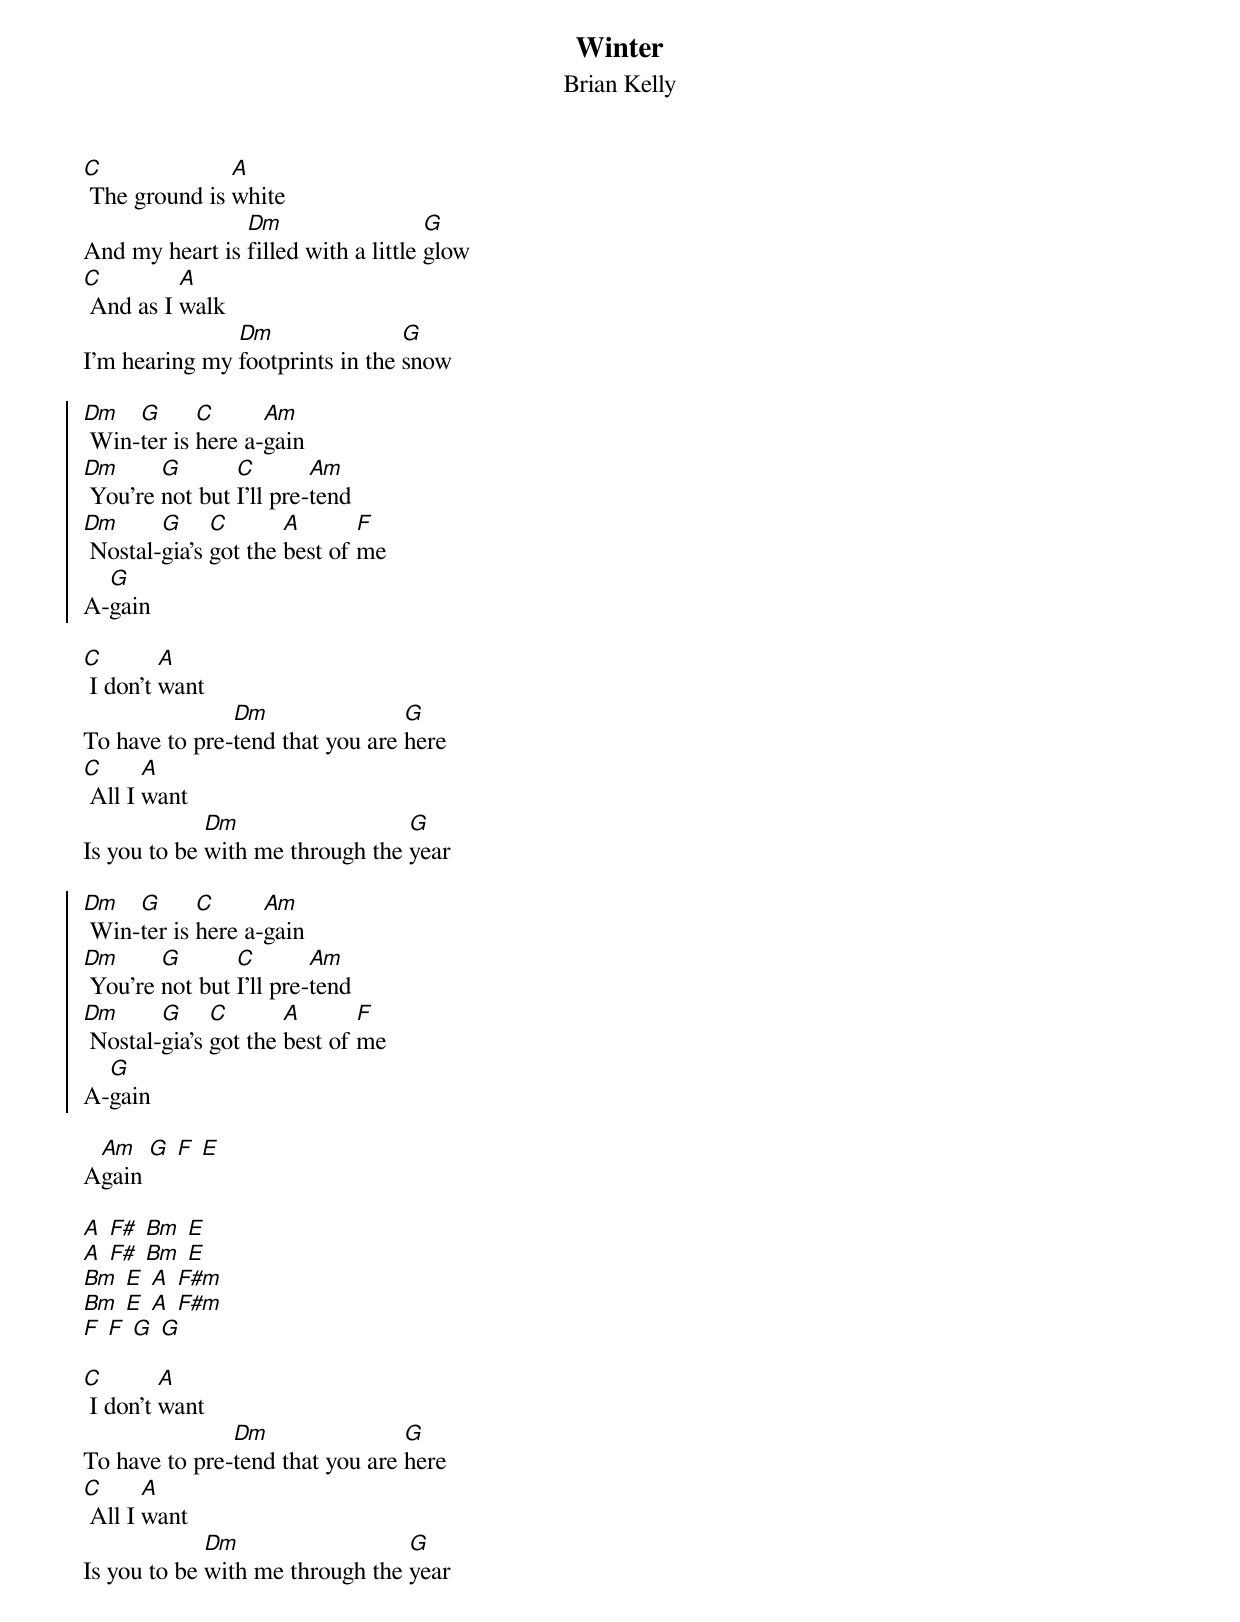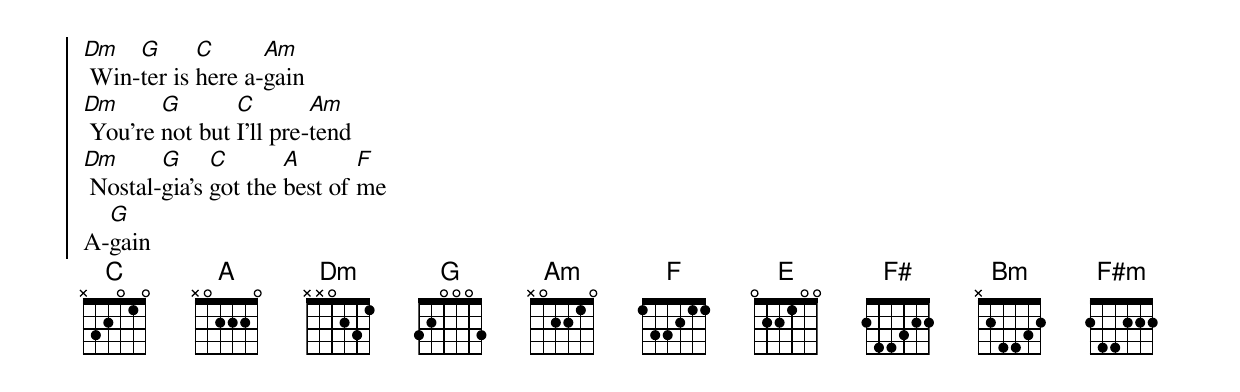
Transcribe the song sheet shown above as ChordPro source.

{t:Winter}
{st:Brian Kelly}

[C] The ground is [A]white
And my heart is [Dm]filled with a little [G]glow
[C] And as I [A]walk
I'm hearing my [Dm]footprints in the [G]snow

{start_of_chorus}
[Dm] Win-[G]ter is [C]here a-[Am]gain
[Dm] You're [G]not but [C]I'll pre-[Am]tend
[Dm] Nostal-[G]gia's [C]got the [A]best of [F]me
A-[G]gain
{end_of_chorus}

[C] I don't [A]want
To have to pre-[Dm]tend that you are [G]here
[C] All I [A]want
Is you to be [Dm]with me through the [G]year

{start_of_chorus}
[Dm] Win-[G]ter is [C]here a-[Am]gain
[Dm] You're [G]not but [C]I'll pre-[Am]tend
[Dm] Nostal-[G]gia's [C]got the [A]best of [F]me
A-[G]gain
{end_of_chorus}

A[Am]gain [G] [F] [E]

[A] [F#] [Bm] [E]
[A] [F#] [Bm] [E]
[Bm] [E] [A] [F#m]
[Bm] [E] [A] [F#m]
[F] [F] [G] [G]

[C] I don't [A]want
To have to pre-[Dm]tend that you are [G]here
[C] All I [A]want
Is you to be [Dm]with me through the [G]year

{start_of_chorus}
[Dm] Win-[G]ter is [C]here a-[Am]gain
[Dm] You're [G]not but [C]I'll pre-[Am]tend
[Dm] Nostal-[G]gia's [C]got the [A]best of [F]me
A-[G]gain
{end_of_chorus}
